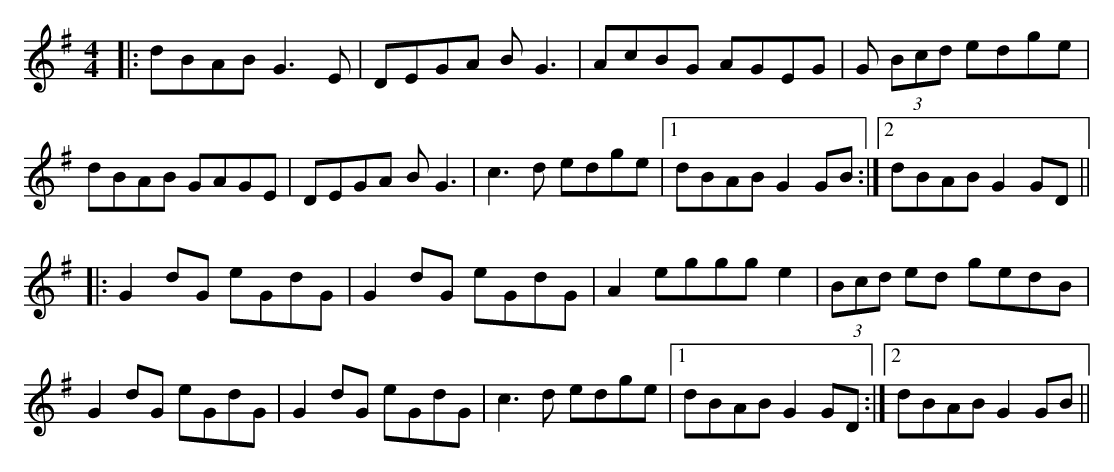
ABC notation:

X:1
M:4/4
K:G
|:dBAB G3E|DEGA BG3|AcBG AGEG|G (3Bcd edge|
dBAB GAGE|DEGA BG3|c3d edge|1 dBAB G2GB:|2 dBAB G2GD||
|:G2dG eGdG|G2dG eGdG|A2eggge2|(3Bcd ed gedB|
G2dG eGdG|G2dG eGdG|c3d edge|1 dBAB G2GD:|2 dBAB G2GB||
